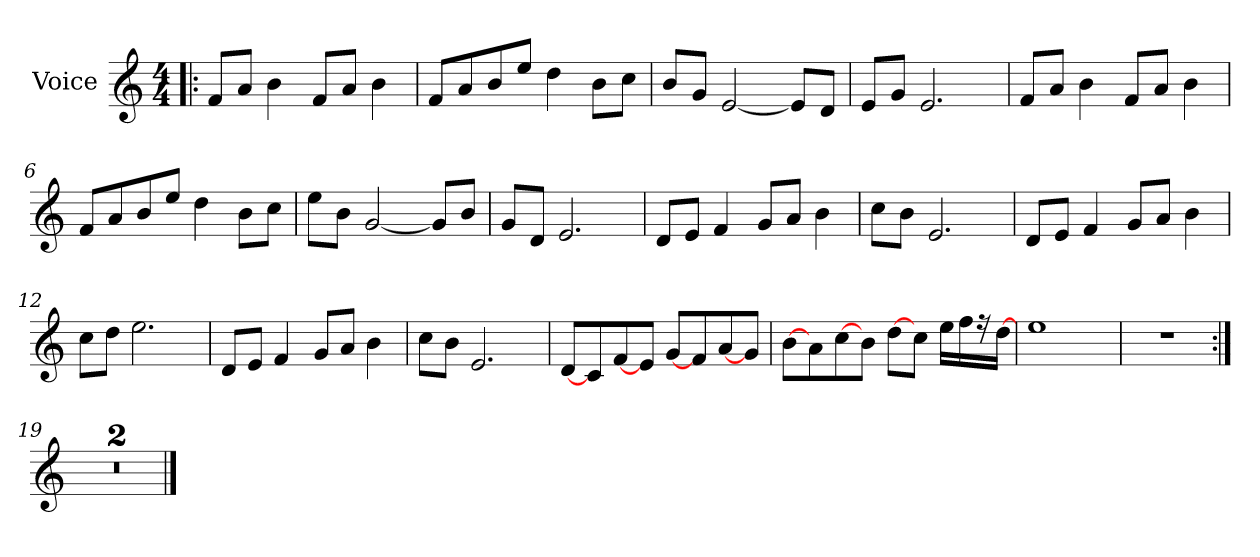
**kern
*part1
*staff1
*I"Voice
*I'V
*clefG2
*k[]
*C:
*M4/4
=1!|:
8f/L
8a/J
4b\
8f/L
8a/J
4b\
=2
8f/L
8a/
8b/
8ee/J
4dd\
8b\L
8cc\J
=3
8b/L
8g/J
[2e/
8e/L]
8d/J
=4
8e/L
8g/J
2.e/
=5
8f/L
8a/J
4b\
8f/L
8a/J
4b\
!!LO:LB:g=z
=6
8f/L
8a/
8b/
8ee/J
4dd\
8b\L
8cc\J
=7
8ee\L
8b\J
[2g/
8g/L]
8b/J
=8
8g/L
8d/J
2.e/
=9
8d/L
8e/J
4f/
8g/L
8a/J
4b\
=10
8cc\L
8b\J
2.e/
=11
8d/L
8e/J
4f/
8g/L
8a/J
4b\
!!LO:LB:g=z
=12
8cc\L
8dd\J
2.ee\
=13
8d/L
8e/J
4f/
8g/L
8a/J
4b\
=14
8cc\L
8b\J
2.e/
=15
[8d/L
8c/
[8f/
8e/J
[8g/L
8f/
[8a/
8g/J
=16
[8b\L
8a\
[8cc\
8b\J
[8dd\L
8cc\J
16ee\LL
16ff\J
16r
[16dd\Jk
!!LO:LB:g=z
=17
1ee
=18
1r
=19:|!
1r
=20
1r
==
*-
